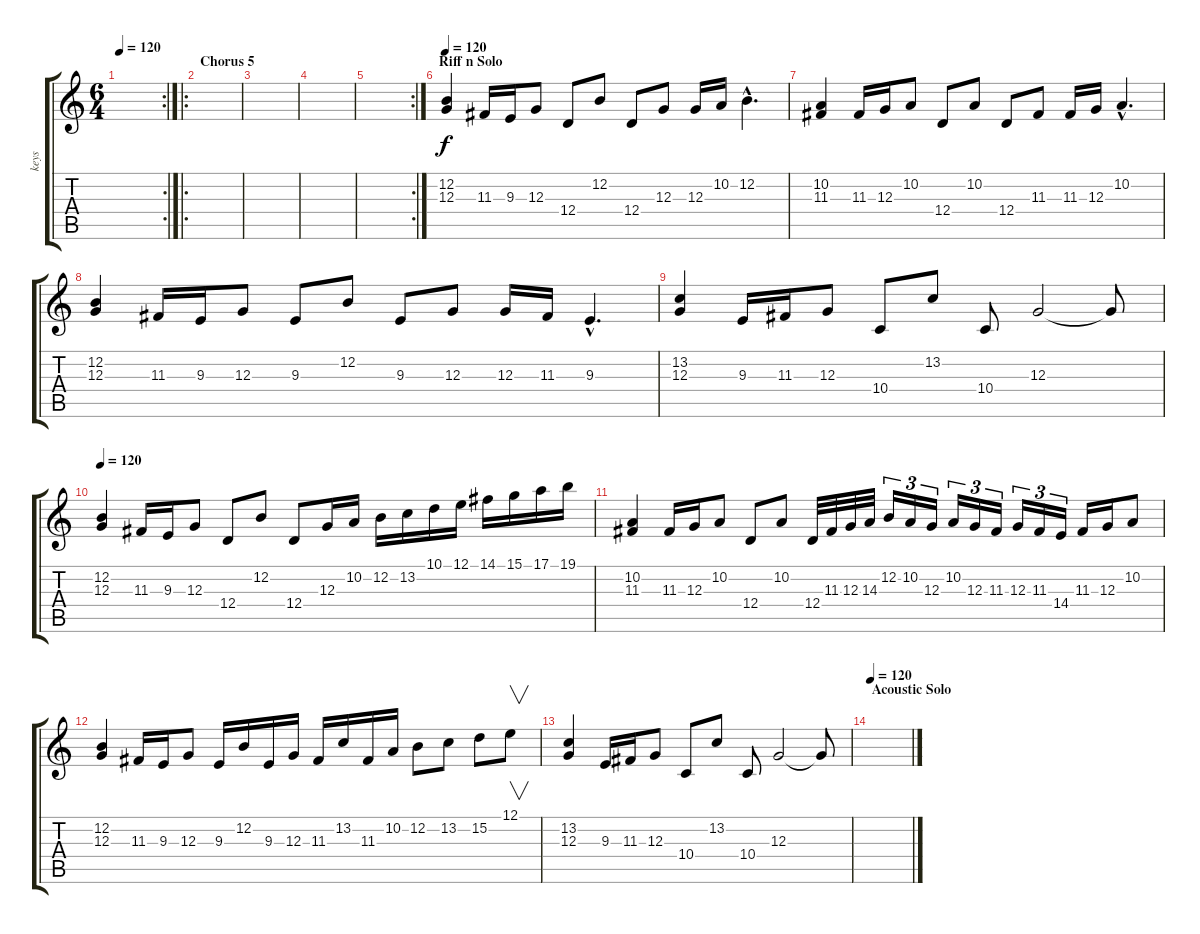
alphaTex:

\track ("keys" "keys") {instrument tubularbells}
\staff {score tabs}
\tuning (E4 B3 G3 D3 A2 E2) {hide}
\rc 2
\ts (6 4)
\tempo 120
\clef g2
\ks c
|
\ro
\section ("" "Chorus 5")
|
|
|
\rc 2
|
\section ("" "Riff n Solo")
\tempo 120
(12.2 12.3).4{volume 14 instrument fx5brightness} 11.3.16 9.3.16 12.3.8 12.4.8 12.2.8 12.4.8 12.3.8 12.3.16 10.2.16 12.2{hac}.4{d} |
(10.2 11.3).4 11.3.16 12.3.16 10.2.8 12.4.8 10.2.8 12.4.8 11.3.8 11.3.16 12.3.16 10.2{hac}.4{d} |
(12.2 12.3).4{volume 14 instrument fx5brightness} 11.3.16 9.3.16 12.3.8 9.3.8 12.2.8 9.3.8 12.3.8 12.3.16 11.3.16 9.3{hac}.4{d} |
(13.2 12.3).4 9.3.16 11.3.16 12.3.8 10.4.8 13.2.8 10.4.8 12.3.2 12.3{t}.8 |
\tempo 120
(12.2 12.3).4{volume 14 instrument fx5brightness} 11.3.16 9.3.16 12.3.8 12.4.8 12.2.8 12.4.8 12.3.16 10.2.16 12.2.16 13.2.16 10.1.16 12.1.16 14.1.16 15.1.16 17.1.16 19.1.16 |
(10.2 11.3).4 11.3.16 12.3.16 10.2.8 12.4.8 10.2.8 12.4.32 11.3.32 12.3.32 14.3.32 12.2.16{tu (3 2)} 10.2.16{tu (3 2)} 12.3.16{tu (3 2)} 10.2.16{tu (3 2)} 12.3.16{tu (3 2)} 11.3.16{tu (3 2)} 12.3.16{tu (3 2)} 11.3.16{tu (3 2)} 14.4.16{tu (3 2)} 11.3.16 12.3.16 10.2.8 |
(12.2 12.3).4{volume 14 instrument fx5brightness} 11.3.16 9.3.16 12.3.8 9.3.16 12.2.16 9.3.16 12.3.16 11.3.16 13.2.16 11.3.16 10.2.16 12.2.8 13.2.8 15.2.8 12.1.8{v} |
(13.2 12.3).4 9.3.16 11.3.16 12.3.8 10.4.8 13.2.8 10.4.8 12.3.2 12.3{t}.8 |
\section ("" "Acoustic Solo")
\tempo 120
